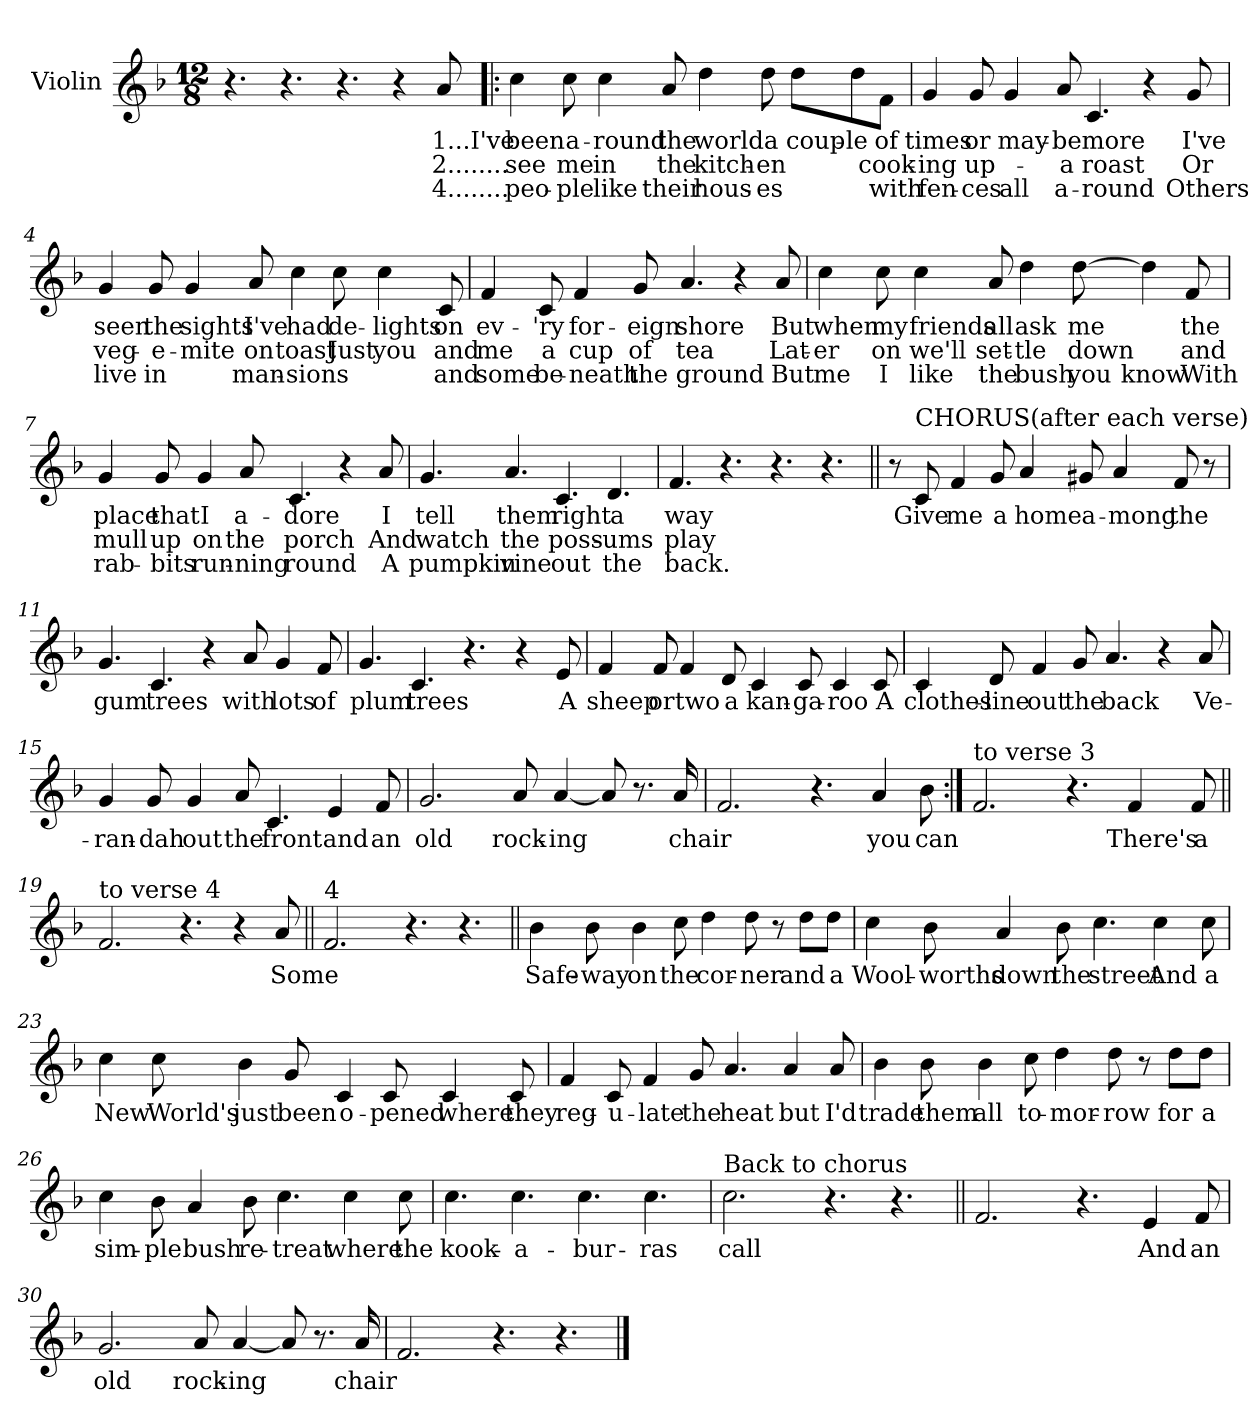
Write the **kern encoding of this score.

**kern	**text	**text	**text
*part1	*part1	*part1	*part1
*staff1	*staff1	*staff1	*staff1
*I"Violin	*	*	*
*I'Vln	*	*	*
*clefG2	*	*	*
*k[b-]	*	*	*
*F:	*	*	*
*M12/8	*	*	*
=1	=1	=1	=1
4.r	.	.	.
4.r	.	.	.
4.r	.	.	.
4r	.	.	.
8a/	1...I've	2........	4........
=2!|:	=2!|:	=2!|:	=2!|:
4cc\	been	see	peo-
8cc\	a-	me	-ple
4cc\	-round	in	like
8a/	the	the	their
4dd\	world	kitch-	hous-
8dd\	a	-en	-es
8dd\L	coup-	.	.
8dd\	-le	.	.
8f\J	of	cook-	with
!!LO:LB:g=z
=3	=3	=3	=3
4g/	times	-ing	fen-
8g/	or	up-	-ces
4g/	may-	.	all
8a/	-be	-a	a-
4.c/	more	roast	-round
4r	.	.	.
8g/	I've	Or	Others
=4	=4	=4	=4
4g/	seen	veg-	live
8g/	the	-e-	in
4g/	sights	-mite	.
8a/	I've	on	man-
4cc\	had	toast	-sions
8cc\	de-	Just	.
4cc\	-lights	you	.
8c/	on	and	and
!!LO:LB:g=z
=5	=5	=5	=5
4f/	ev-	me	some
8c/	-'ry	a	be-
4f/	for-	cup	-neath
8g/	-eign	of	the
4.a/	shore	tea	ground
4r	.	.	.
8a/	But	Lat-	But
=6	=6	=6	=6
4cc\	when	-er	me
8cc\	my	on	I
4cc\	friends	we'll	like
8a/	all	set-	the
4dd\	ask	-tle	bush
[8dd\	me	down	you
4dd\]	.	.	know
8f/	the	and	With
!!LO:LB:g=z
=7	=7	=7	=7
4g/	place	mull	rab-
8g/	that	up	-bits
4g/	I	on	run-
8a/	a-	the	-ning
4.c/	-dore	porch	round
4r	.	.	.
8a/	I	And	A
=8	=8	=8	=8
4.g/	tell	watch	pumpkin
4.a/	them	the	vine
4.c/	right	poss-	out
4.d/	a	-ums	the
!!LO:LB:g=z
=9	=9	=9	=9
4.f/	way	play	back.
4.r	.	.	.
4.r	.	.	.
4.r	.	.	.
=10||	=10||	=10||	=10||
8r	.	.	.
!LO:TX:a:t=CHORUS(after each verse)	!	!	!
8c/	Give	.	.
4f/	me	.	.
8g/	a	.	.
4a/	home	.	.
8g#X/	a-	.	.
4a/	-mong	.	.
8f/	the	.	.
8r	.	.	.
=11	=11	=11	=11
4.g/	gum	.	.
4.c/	trees	.	.
4r	.	.	.
8a/	with	.	.
4g/	lots	.	.
8f/	of	.	.
=12	=12	=12	=12
4.g/	plum	.	.
4.c/	trees	.	.
4.r	.	.	.
4r	.	.	.
8e/	A	.	.
!!LO:LB:g=z
=13	=13	=13	=13
4f/	sheep	.	.
8f/	or	.	.
4f/	two	.	.
8d/	a	.	.
4c/	kan-	.	.
8c/	-ga-	.	.
4c/	-roo	.	.
8c/	A	.	.
=14	=14	=14	=14
4c/	clothes-	.	.
8d/	-line	.	.
4f/	out	.	.
8g/	the	.	.
4.a/	back	.	.
4r	.	.	.
8a/	Ve-	.	.
!!LO:PB:g=z
=15	=15	=15	=15
4g/	-ran-	.	.
8g/	-dah	.	.
4g/	out	.	.
8a/	the	.	.
4.c/	front	.	.
4e/	and	.	.
8f/	an	.	.
=16	=16	=16	=16
2.g/	old	.	.
8a/	rock-	.	.
[4a/	-ing	.	.
8a/]	.	.	.
8.r	.	.	.
16a/	chair	.	.
!!LO:LB:g=z
=17	=17	=17	=17
2.f/	.	.	.
4.r	.	.	.
4a/	you	.	.
8b-\	can	.	.
=18:|!	=18:|!	=18:|!	=18:|!
!LO:TX:a:t=to verse 3	!	!	!
2.f/	.	.	.
4.r	.	.	.
4f/	There's	.	.
8f/	a	.	.
=19||	=19||	=19||	=19||
!LO:TX:a:t=to verse 4	!	!	!
2.f/	.	.	.
4.r	.	.	.
4r	.	.	.
8a/	Some	.	.
=20||	=20||	=20||	=20||
!LO:TX:a:t=4	!	!	!
2.f/	.	.	.
4.r	.	.	.
4.r	.	.	.
!!LO:LB:g=z
=21||	=21||	=21||	=21||
4b-\	Safe-	.	.
8b-\	-way	.	.
4b-\	on	.	.
8cc\	the	.	.
4dd\	cor-	.	.
8dd\	-ner	.	.
8r	.	.	.
8dd\L	and	.	.
8dd\J	a	.	.
=22	=22	=22	=22
4cc\	Wool-	.	.
8b-\	-worths	.	.
4a/	down	.	.
8b-\	the	.	.
4.cc\	street	.	.
4cc\	And	.	.
8cc\	a	.	.
!!LO:LB:g=z
=23	=23	=23	=23
4cc\	New	.	.
8cc\	World's	.	.
4b-\	just	.	.
8g/	been	.	.
4c/	o-	.	.
8c/	-pened	.	.
4c/	where	.	.
8c/	they	.	.
=24	=24	=24	=24
4f/	reg-	.	.
8c/	-u-	.	.
4f/	-late	.	.
8g/	the	.	.
4.a/	heat	.	.
4a/	but	.	.
8a/	I'd	.	.
!!LO:LB:g=z
=25	=25	=25	=25
4b-\	trade	.	.
8b-\	them	.	.
4b-\	all	.	.
8cc\	to-	.	.
4dd\	-mor-	.	.
8dd\	-row	.	.
8r	.	.	.
8dd\L	for	.	.
8dd\J	a	.	.
=26	=26	=26	=26
4cc\	sim-	.	.
8b-\	-ple	.	.
4a/	bush	.	.
8b-\	re-	.	.
4.cc\	-treat	.	.
4cc\	where	.	.
8cc\	the	.	.
=27	=27	=27	=27
4.cc\	kook-	.	.
4.cc\	-a-	.	.
4.cc\	-bur-	.	.
4.cc\	-ras	.	.
=28	=28	=28	=28
!LO:TX:a:t=Back to chorus	!	!	!
2.cc\	call	.	.
4.r	.	.	.
4.r	.	.	.
!!LO:LB:g=z
=29||	=29||	=29||	=29||
2.f/	.	.	.
4.r	.	.	.
4e/	And	.	.
8f/	an	.	.
=30	=30	=30	=30
2.g/	old	.	.
8a/	rock-	.	.
[4a/	-ing	.	.
8a/]	.	.	.
8.r	.	.	.
16a/	chair-	.	.
=31	=31	=31	=31
2.f/	-	.	.
4.r	.	.	.
4.r	.	.	.
==	==	==	==
*-	*-	*-	*-
